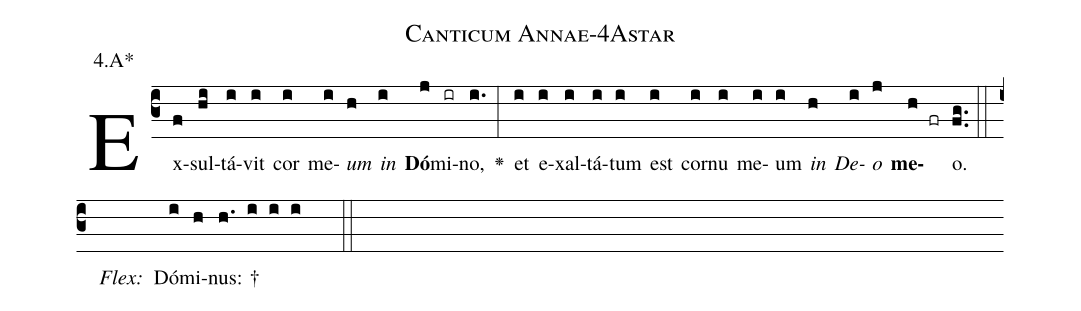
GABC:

name: Canticum Annae-4Astar;
annotation: 4.A*;
%%
(c3)Ex(f)sul(hi)tá(i)vit(i) cor(i) me(i)<i>um</i>(h) <i>in</i>(i) <b>Dó</b>(j)mi(ir)no,(i.) <v>\greheightstar</v>(:) et(i) e(i)xal(i)tá(i)tum(i) est(i) cor(i)nu(i) me(i)um(i) <i>in</i>(h) <i>De</i>(i)<i>o</i>(j) <b>me</b>(h fr)o.(fg..) (::)
<i>Flex:</i>()  Dó(i)mi(h)nus: †(h. i i i  ::)

%E(i) u(h) o(i) u(j) a(h) e.(fg..) (::)
